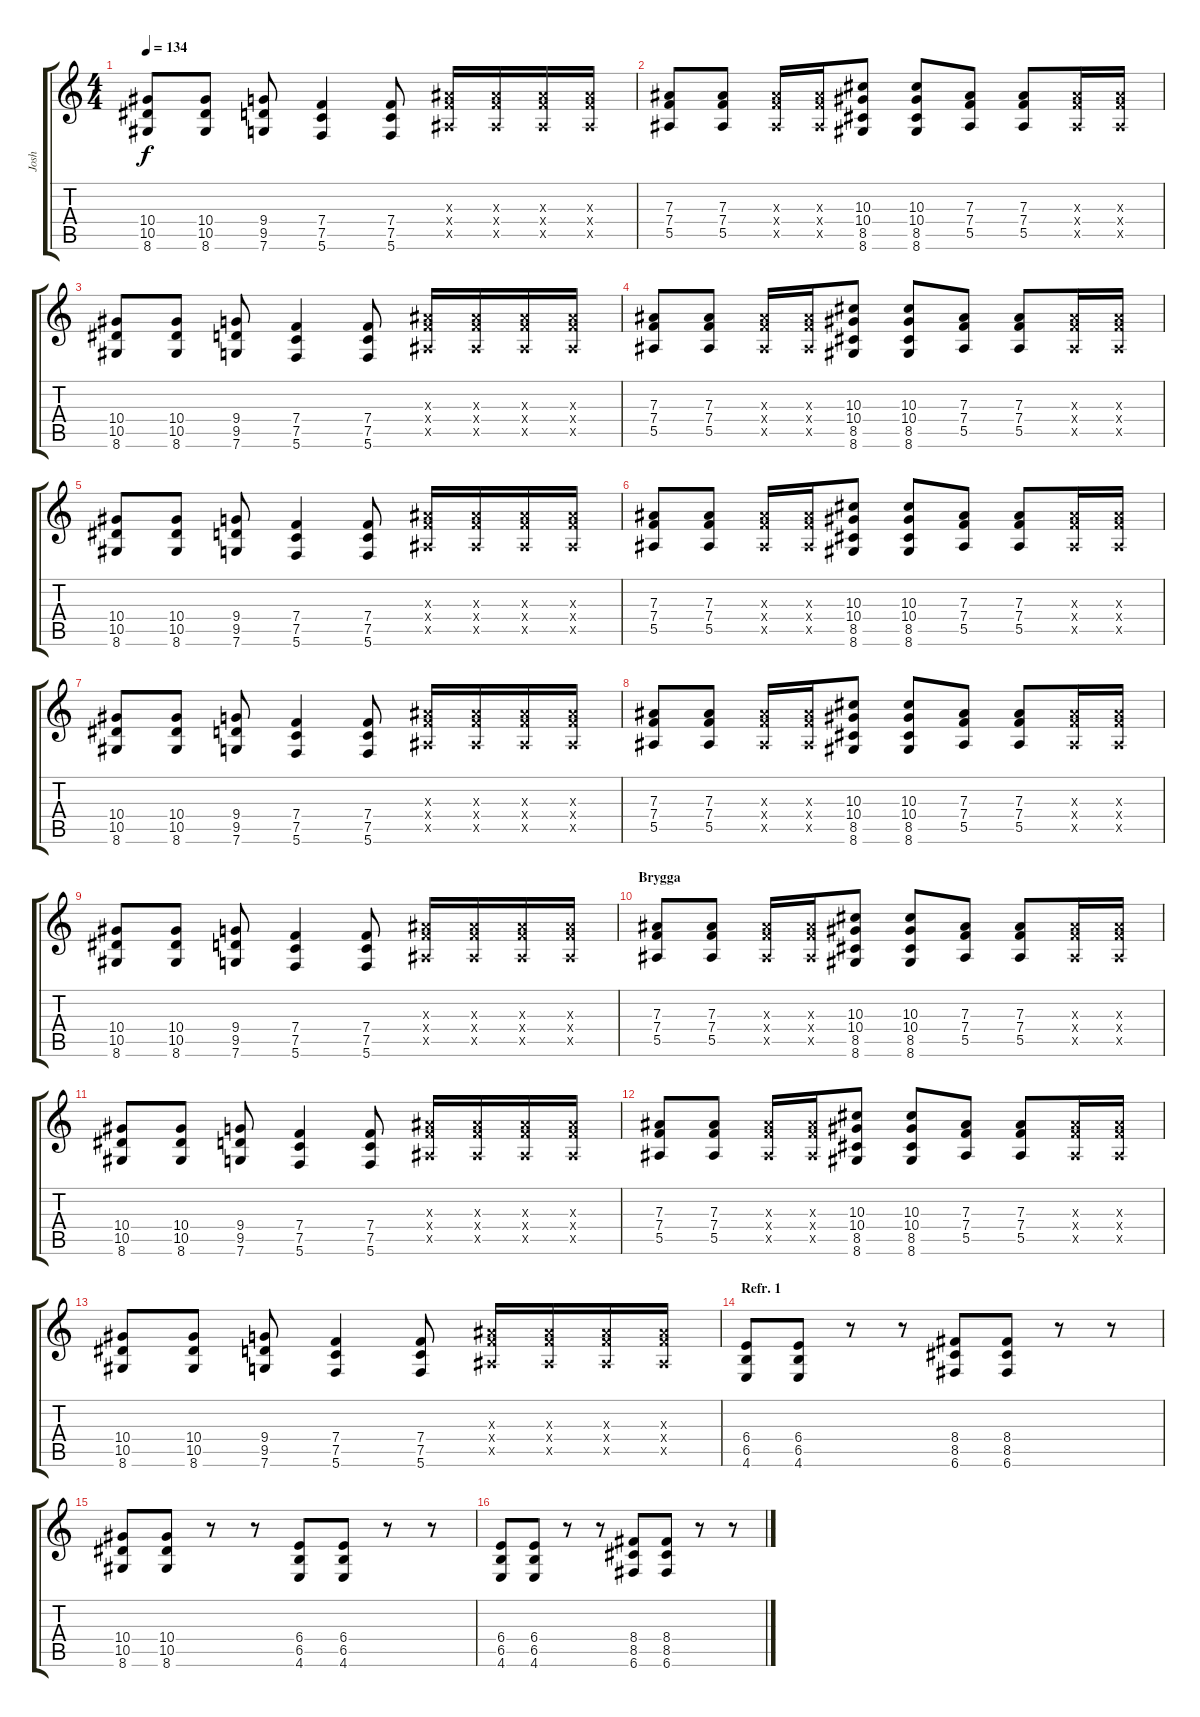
\track ("Josh" "Josh") {instrument overdrivenguitar}
\staff {score tabs}
\tuning (C4 G3 Eb3 Bb2 F2 C2) {hide}
\ts (4 4)
\tempo 134
\clef g2
\ks c
(10.4 10.5 8.6).8{dy f} (10.4 10.5 8.6).8 (9.4 9.5 7.6).8 (7.4 7.5 5.6).4 (7.4 7.5 5.6).8 (7.3{x} 7.4{x} 5.5{x}).16 (7.3{x} 7.4{x} 5.5{x}).16 (7.3{x} 7.4{x} 5.5{x}).16 (7.3{x} 7.4{x} 5.5{x}).16 |
(7.3 7.4 5.5).8 (7.3 7.4 5.5).8 (7.3{x} 7.4{x} 5.5{x}).16 (7.3{x} 7.4{x} 5.5{x}).16 (10.3 10.4 8.5 8.6).8 (10.3 10.4 8.5 8.6).8 (7.3 7.4 5.5).8 (7.3 7.4 5.5).8 (7.3{x} 7.4{x} 5.5{x}).16 (7.3{x} 7.4{x} 5.5{x}).16 |
(10.4 10.5 8.6).8 (10.4 10.5 8.6).8 (9.4 9.5 7.6).8 (7.4 7.5 5.6).4 (7.4 7.5 5.6).8 (7.3{x} 7.4{x} 5.5{x}).16 (7.3{x} 7.4{x} 5.5{x}).16 (7.3{x} 7.4{x} 5.5{x}).16 (7.3{x} 7.4{x} 5.5{x}).16 |
(7.3 7.4 5.5).8 (7.3 7.4 5.5).8 (7.3{x} 7.4{x} 5.5{x}).16 (7.3{x} 7.4{x} 5.5{x}).16 (10.3 10.4 8.5 8.6).8 (10.3 10.4 8.5 8.6).8 (7.3 7.4 5.5).8 (7.3 7.4 5.5).8 (7.3{x} 7.4{x} 5.5{x}).16 (7.3{x} 7.4{x} 5.5{x}).16 |
(10.4 10.5 8.6).8 (10.4 10.5 8.6).8 (9.4 9.5 7.6).8 (7.4 7.5 5.6).4 (7.4 7.5 5.6).8 (7.3{x} 7.4{x} 5.5{x}).16 (7.3{x} 7.4{x} 5.5{x}).16 (7.3{x} 7.4{x} 5.5{x}).16 (7.3{x} 7.4{x} 5.5{x}).16 |
(7.3 7.4 5.5).8 (7.3 7.4 5.5).8 (7.3{x} 7.4{x} 5.5{x}).16 (7.3{x} 7.4{x} 5.5{x}).16 (10.3 10.4 8.5 8.6).8 (10.3 10.4 8.5 8.6).8 (7.3 7.4 5.5).8 (7.3 7.4 5.5).8 (7.3{x} 7.4{x} 5.5{x}).16 (7.3{x} 7.4{x} 5.5{x}).16 |
(10.4 10.5 8.6).8 (10.4 10.5 8.6).8 (9.4 9.5 7.6).8 (7.4 7.5 5.6).4 (7.4 7.5 5.6).8 (7.3{x} 7.4{x} 5.5{x}).16 (7.3{x} 7.4{x} 5.5{x}).16 (7.3{x} 7.4{x} 5.5{x}).16 (7.3{x} 7.4{x} 5.5{x}).16 |
(7.3 7.4 5.5).8 (7.3 7.4 5.5).8 (7.3{x} 7.4{x} 5.5{x}).16 (7.3{x} 7.4{x} 5.5{x}).16 (10.3 10.4 8.5 8.6).8 (10.3 10.4 8.5 8.6).8 (7.3 7.4 5.5).8 (7.3 7.4 5.5).8 (7.3{x} 7.4{x} 5.5{x}).16 (7.3{x} 7.4{x} 5.5{x}).16 |
(10.4 10.5 8.6).8 (10.4 10.5 8.6).8 (9.4 9.5 7.6).8 (7.4 7.5 5.6).4 (7.4 7.5 5.6).8 (7.3{x} 7.4{x} 5.5{x}).16 (7.3{x} 7.4{x} 5.5{x}).16 (7.3{x} 7.4{x} 5.5{x}).16 (7.3{x} 7.4{x} 5.5{x}).16 |
\section ("" "Brygga")
(7.3 7.4 5.5).8 (7.3 7.4 5.5).8 (7.3{x} 7.4{x} 5.5{x}).16 (7.3{x} 7.4{x} 5.5{x}).16 (10.3 10.4 8.5 8.6).8 (10.3 10.4 8.5 8.6).8 (7.3 7.4 5.5).8 (7.3 7.4 5.5).8 (7.3{x} 7.4{x} 5.5{x}).16 (7.3{x} 7.4{x} 5.5{x}).16 |
(10.4 10.5 8.6).8 (10.4 10.5 8.6).8 (9.4 9.5 7.6).8 (7.4 7.5 5.6).4 (7.4 7.5 5.6).8 (7.3{x} 7.4{x} 5.5{x}).16 (7.3{x} 7.4{x} 5.5{x}).16 (7.3{x} 7.4{x} 5.5{x}).16 (7.3{x} 7.4{x} 5.5{x}).16 |
(7.3 7.4 5.5).8 (7.3 7.4 5.5).8 (7.3{x} 7.4{x} 5.5{x}).16 (7.3{x} 7.4{x} 5.5{x}).16 (10.3 10.4 8.5 8.6).8 (10.3 10.4 8.5 8.6).8 (7.3 7.4 5.5).8 (7.3 7.4 5.5).8 (7.3{x} 7.4{x} 5.5{x}).16 (7.3{x} 7.4{x} 5.5{x}).16 |
(10.4 10.5 8.6).8 (10.4 10.5 8.6).8 (9.4 9.5 7.6).8 (7.4 7.5 5.6).4 (7.4 7.5 5.6).8 (7.3{x} 7.4{x} 5.5{x}).16 (7.3{x} 7.4{x} 5.5{x}).16 (7.3{x} 7.4{x} 5.5{x}).16 (7.3{x} 7.4{x} 5.5{x}).16 |
\section ("" "Refr. 1")
(6.4 6.5 4.6).8 (6.4 6.5 4.6).8 r.8 r.8 (8.4 8.5 6.6).8 (8.4 8.5 6.6).8 r.8 r.8 |
(10.4 10.5 8.6).8 (10.4 10.5 8.6).8 r.8 r.8 (6.4 6.5 4.6).8 (6.4 6.5 4.6).8 r.8 r.8 |
(6.4 6.5 4.6).8 (6.4 6.5 4.6).8 r.8 r.8 (8.4 8.5 6.6).8 (8.4 8.5 6.6).8 r.8 r.8
